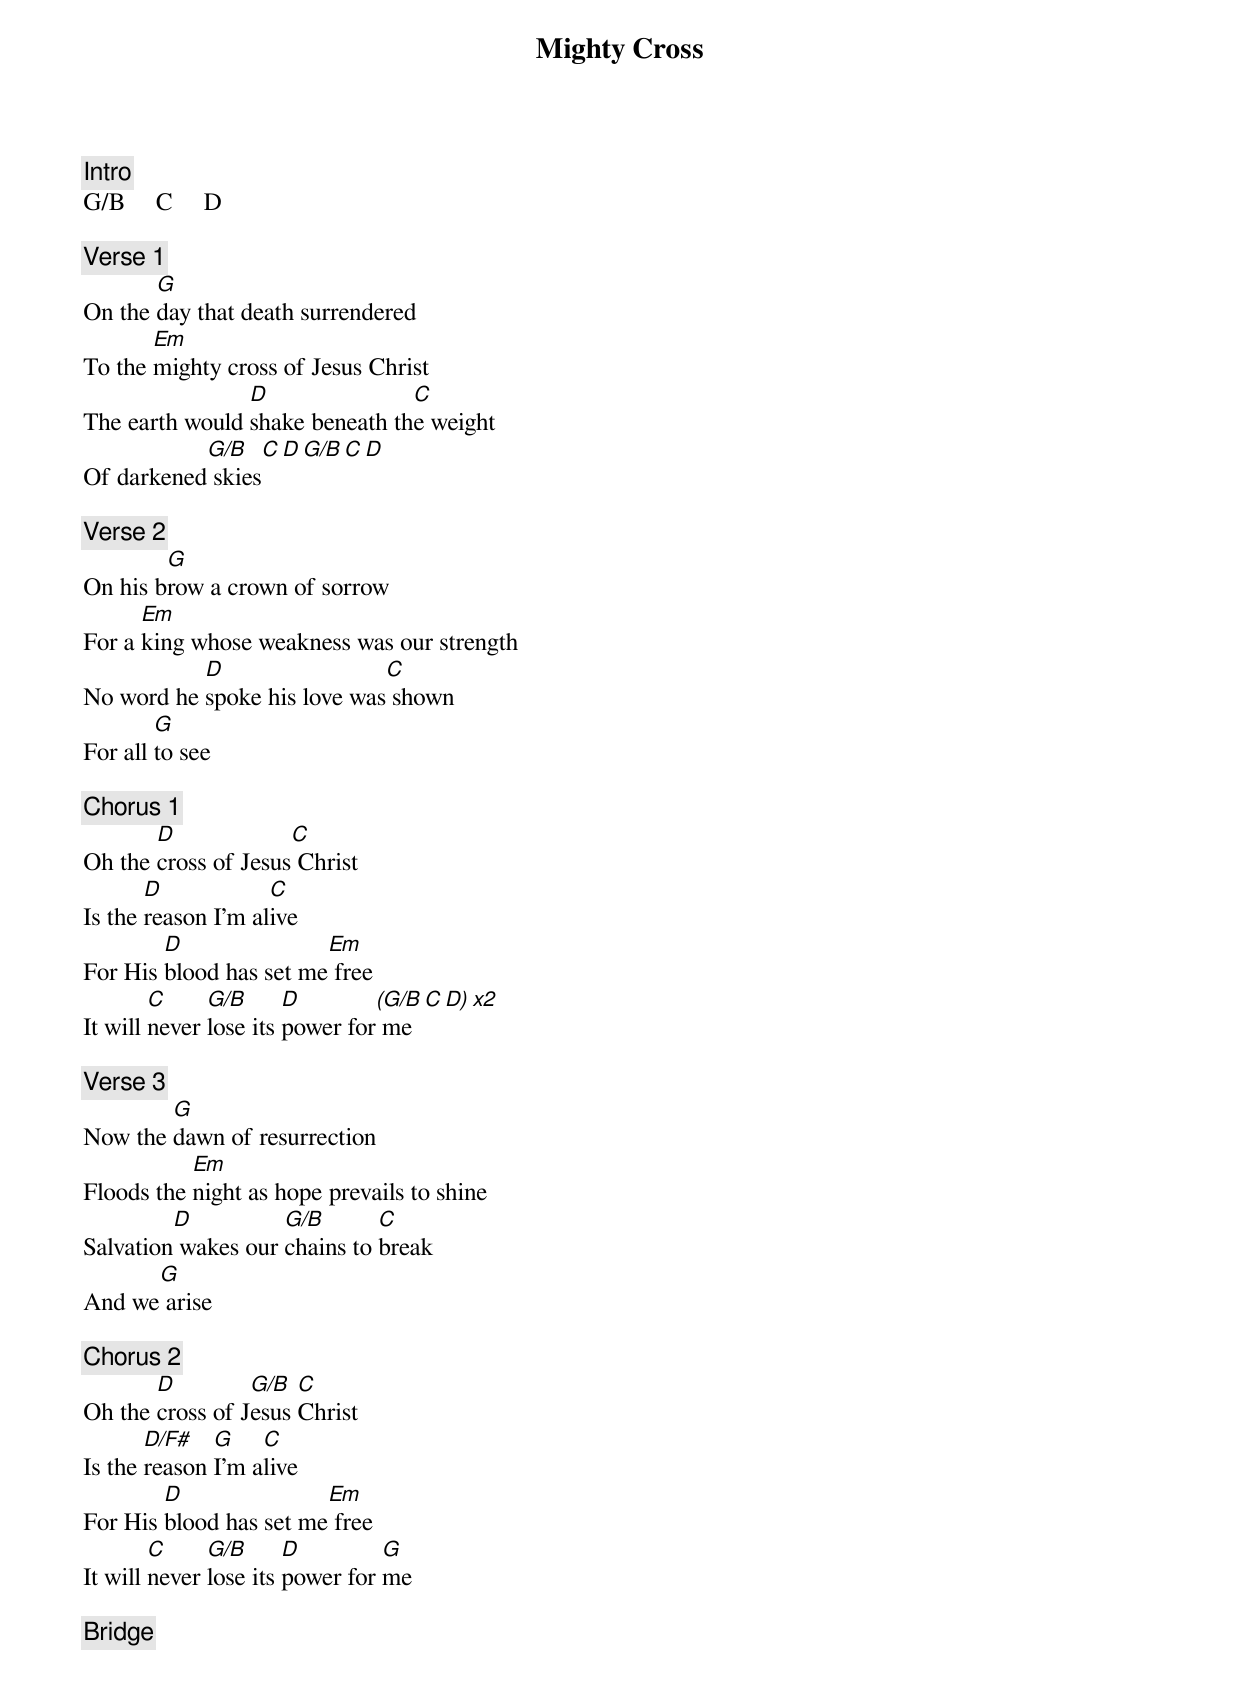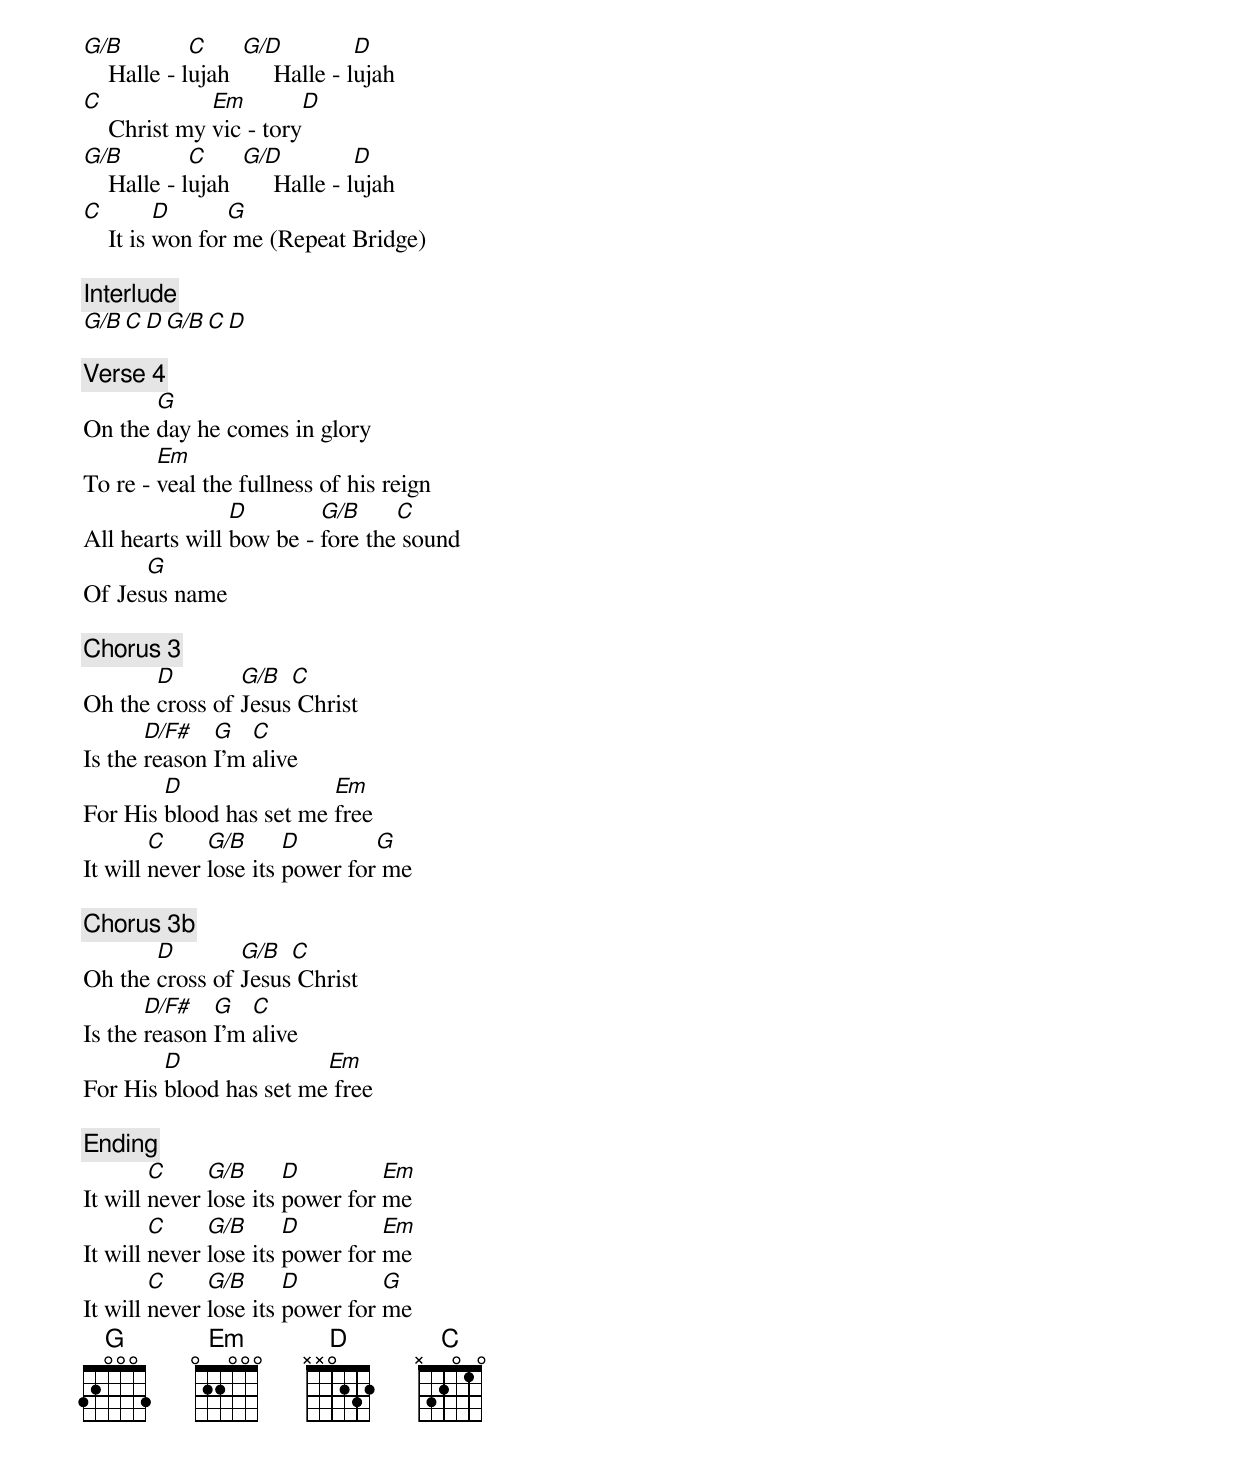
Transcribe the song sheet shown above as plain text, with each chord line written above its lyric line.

Mighty Cross


[Intro]
G/B     C     D

[Verse 1]
       G
On the day that death surrendered
       Em
To the mighty cross of Jesus Christ
                D               C
The earth would shake beneath the weight
           G/B   C   D   G/B  C   D
Of darkened skies

[Verse 2]
        G
On his brow a crown of sorrow
      Em
For a king whose weakness was our strength
           D                 C
No word he spoke his love was shown
        G
For all to see

[Chorus 1]
       D             C
Oh the cross of Jesus Christ
       D            C
Is the reason I'm alive
        D               Em
For His blood has set me free
        C     G/B      D        (G/B C D) x2
It will never lose its power for me

[Verse 3]
        G
Now the dawn of resurrection
           Em
Floods the night as hope prevails to shine
         D          G/B       C
Salvation wakes our chains to break
      G
And we arise

[Chorus 2]
       D         G/B  C
Oh the cross of Jesus Christ
       D/F#   G    C
Is the reason I’m alive
        D               Em
For His blood has set me free
        C     G/B      D         G
It will never lose its power for me

[Bridge]
G/B          C     G/D           D
    Halle - lujah       Halle - lujah
C             Em        D
    Christ my vic - tory
G/B          C     G/D           D
    Halle - lujah       Halle - lujah
C         D      G
    It is won for me (Repeat Bridge)

[Interlude]
  G/B  C     D        G/B  C     D

[Verse 4]
       G
On the day he comes in glory
        Em
To re - veal the fullness of his reign
                D        G/B     C
All hearts will bow be - fore the sound
      G
Of Jesus name

[Chorus 3]
       D        G/B  C
Oh the cross of Jesus Christ
       D/F#   G   C
Is the reason I’m alive
        D                Em
For His blood has set me free
        C     G/B      D        G
It will never lose its power for me

[Chorus 3b]
       D        G/B  C
Oh the cross of Jesus Christ
       D/F#   G   C
Is the reason I’m alive
        D               Em
For His blood has set me free

[Ending]
        C     G/B      D         Em
It will never lose its power for me
        C     G/B      D         Em
It will never lose its power for me
        C     G/B      D         G
It will never lose its power for me
